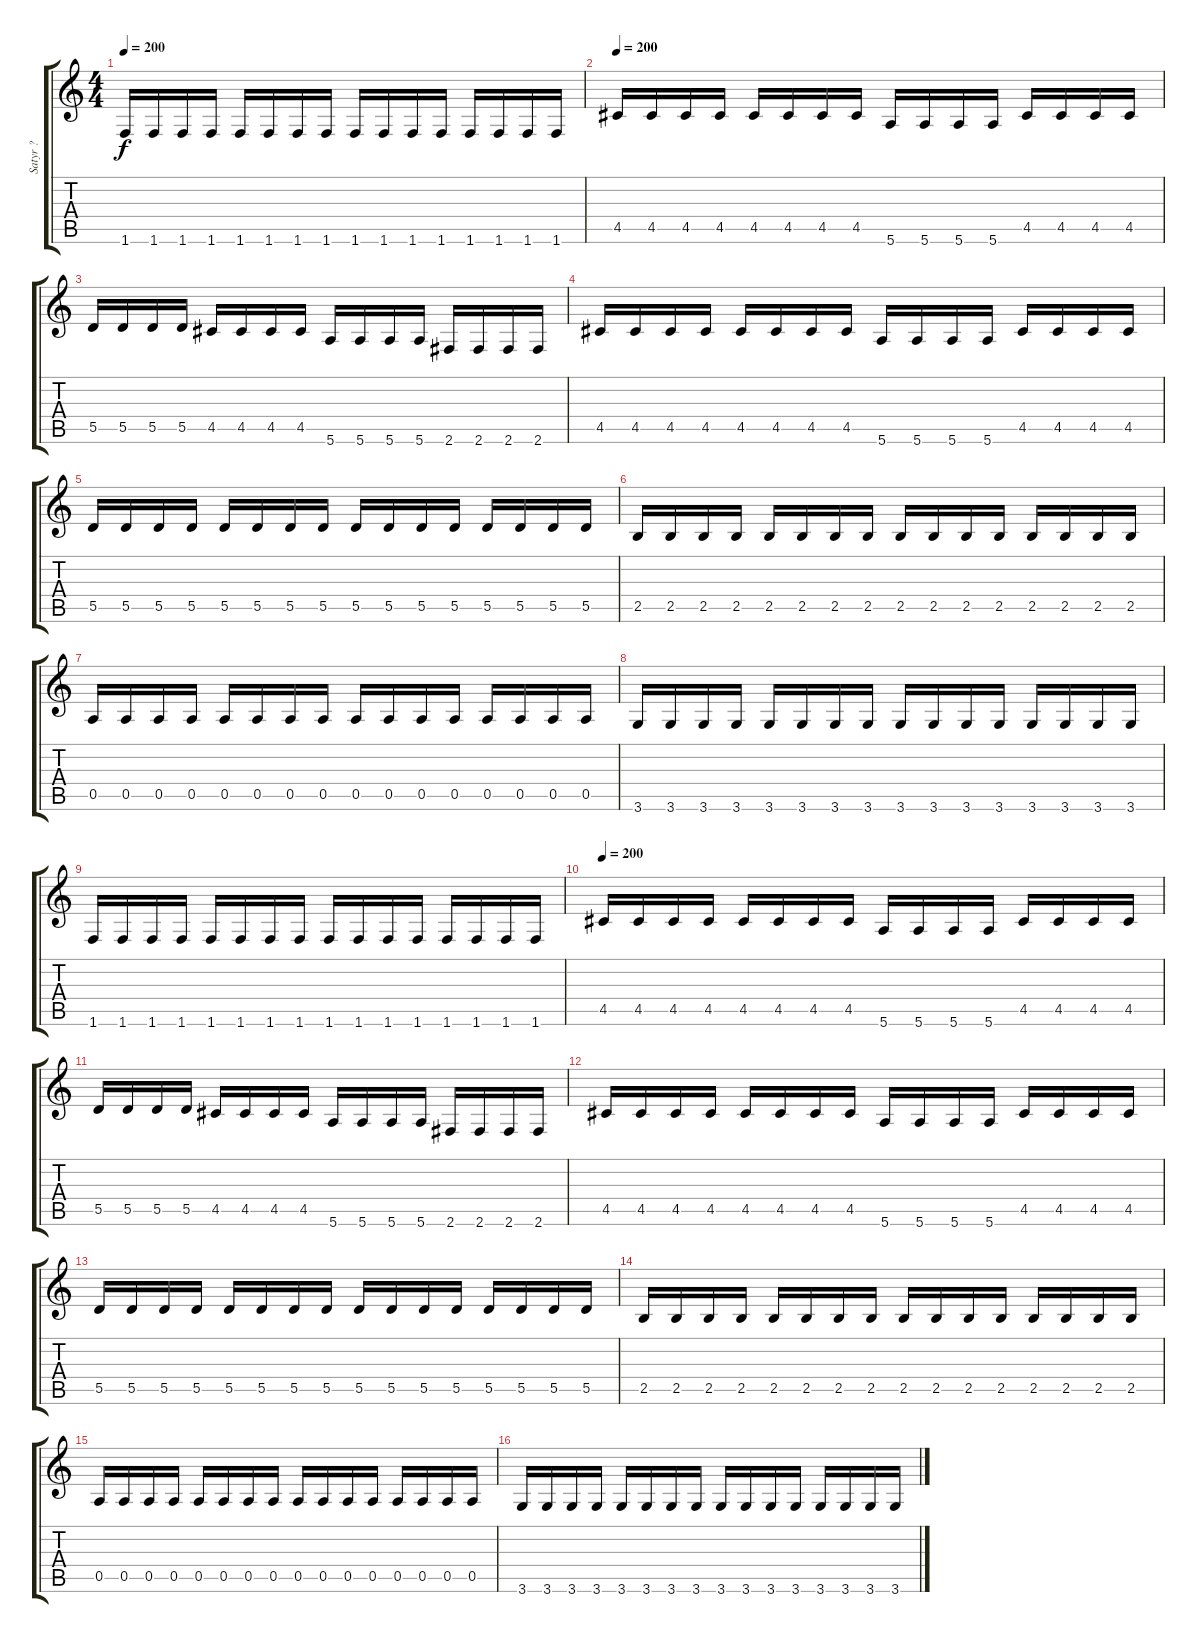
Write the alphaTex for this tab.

\track ("Satyr ?" "Satyr ?") {instrument distortionguitar}
\staff {score tabs}
\tuning (E4 B3 G3 D3 A2 E2) {hide}
\ts (4 4)
\tempo 200
\clef g2
\ks c
1.6.16{dy f} 1.6.16 1.6.16 1.6.16 1.6.16 1.6.16 1.6.16 1.6.16 1.6.16 1.6.16 1.6.16 1.6.16 1.6.16 1.6.16 1.6.16 1.6.16 |
\tempo 200
4.5.16{volume 11} 4.5.16 4.5.16 4.5.16 4.5.16 4.5.16 4.5.16 4.5.16 5.6.16 5.6.16 5.6.16 5.6.16 4.5.16 4.5.16 4.5.16 4.5.16 |
5.5.16 5.5.16 5.5.16 5.5.16 4.5.16 4.5.16 4.5.16 4.5.16 5.6.16 5.6.16 5.6.16 5.6.16 2.6.16 2.6.16 2.6.16 2.6.16 |
4.5.16 4.5.16 4.5.16 4.5.16 4.5.16 4.5.16 4.5.16 4.5.16 5.6.16 5.6.16 5.6.16 5.6.16 4.5.16 4.5.16 4.5.16 4.5.16 |
5.5.16{volume 10} 5.5.16 5.5.16 5.5.16 5.5.16 5.5.16 5.5.16 5.5.16 5.5.16 5.5.16 5.5.16 5.5.16 5.5.16 5.5.16 5.5.16 5.5.16 |
2.5.16{volume 9} 2.5.16 2.5.16 2.5.16 2.5.16 2.5.16 2.5.16 2.5.16 2.5.16 2.5.16 2.5.16 2.5.16 2.5.16 2.5.16 2.5.16 2.5.16 |
0.5.16 0.5.16 0.5.16 0.5.16 0.5.16 0.5.16 0.5.16 0.5.16 0.5.16 0.5.16 0.5.16 0.5.16 0.5.16 0.5.16 0.5.16 0.5.16 |
3.6.16 3.6.16 3.6.16 3.6.16 3.6.16 3.6.16 3.6.16 3.6.16 3.6.16 3.6.16 3.6.16 3.6.16 3.6.16 3.6.16 3.6.16 3.6.16 |
1.6.16 1.6.16 1.6.16 1.6.16 1.6.16 1.6.16 1.6.16 1.6.16 1.6.16 1.6.16 1.6.16 1.6.16 1.6.16 1.6.16 1.6.16 1.6.16 |
\tempo 200
4.5.16{volume 8} 4.5.16 4.5.16 4.5.16 4.5.16 4.5.16 4.5.16 4.5.16 5.6.16 5.6.16 5.6.16 5.6.16 4.5.16 4.5.16 4.5.16 4.5.16 |
5.5.16{volume 7} 5.5.16 5.5.16 5.5.16 4.5.16 4.5.16 4.5.16 4.5.16 5.6.16 5.6.16 5.6.16 5.6.16 2.6.16 2.6.16 2.6.16 2.6.16 |
4.5.16{volume 6} 4.5.16 4.5.16 4.5.16 4.5.16 4.5.16 4.5.16 4.5.16 5.6.16 5.6.16 5.6.16 5.6.16 4.5.16 4.5.16 4.5.16 4.5.16 |
5.5.16{volume 5} 5.5.16 5.5.16 5.5.16 5.5.16 5.5.16 5.5.16 5.5.16 5.5.16 5.5.16 5.5.16 5.5.16 5.5.16 5.5.16 5.5.16 5.5.16 |
2.5.16{volume 3} 2.5.16 2.5.16 2.5.16 2.5.16 2.5.16 2.5.16 2.5.16 2.5.16 2.5.16 2.5.16 2.5.16 2.5.16 2.5.16 2.5.16 2.5.16 |
0.5.16{volume 1} 0.5.16 0.5.16 0.5.16 0.5.16 0.5.16 0.5.16 0.5.16 0.5.16 0.5.16 0.5.16 0.5.16 0.5.16 0.5.16 0.5.16 0.5.16 |
3.6.16 3.6.16 3.6.16 3.6.16 3.6.16 3.6.16 3.6.16 3.6.16 3.6.16 3.6.16 3.6.16 3.6.16 3.6.16 3.6.16 3.6.16 3.6.16
